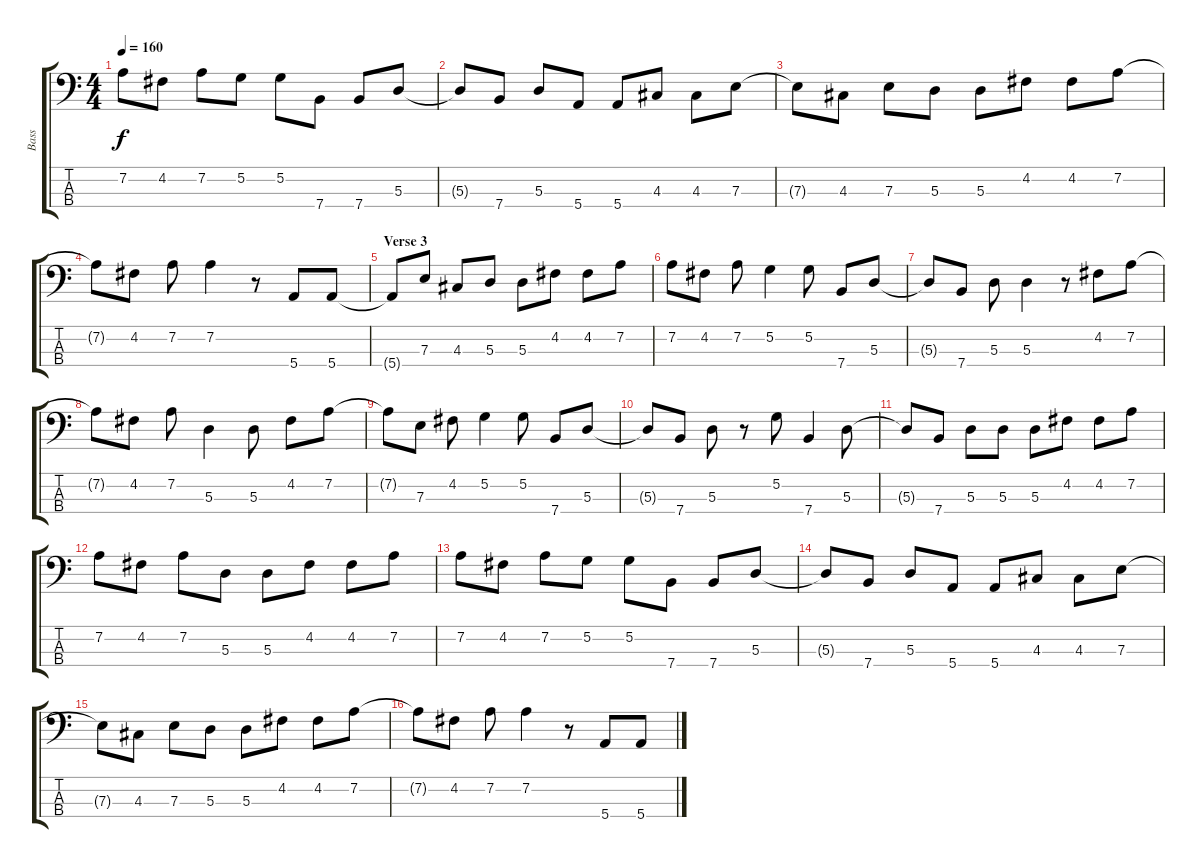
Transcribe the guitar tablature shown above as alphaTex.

\track ("Bass" "Bass") {instrument electricbasspick}
\staff {score tabs}
\tuning (G2 D2 A1 E1) {hide}
\ts (4 4)
\tempo 160
\clef f4
\ks c
7.2.8{dy f} 4.2.8 7.2.8 5.2.8 5.2.8 7.4.8 7.4.8 5.3.8 |
5.3{t}.8 7.4.8 5.3.8 5.4.8 5.4.8 4.3.8 4.3.8 7.3.8 |
7.3{t}.8 4.3.8 7.3.8 5.3.8 5.3.8 4.2.8 4.2.8 7.2.8 |
7.2{t}.8 4.2.8 7.2.8 7.2.4 r.8 5.4.8 5.4.8 |
\section ("" "Verse 3")
5.4{t}.8 7.3.8 4.3.8 5.3.8 5.3.8 4.2.8 4.2.8 7.2.8 |
7.2.8 4.2.8 7.2.8 5.2.4 5.2.8 7.4.8 5.3.8 |
5.3{t}.8 7.4.8 5.3.8 5.3.4 r.8 4.2.8 7.2.8 |
7.2{t}.8 4.2.8 7.2.8 5.3.4 5.3.8 4.2.8 7.2.8 |
7.2{t}.8 7.3.8 4.2.8 5.2.4 5.2.8 7.4.8 5.3.8 |
5.3{t}.8 7.4.8 5.3.8 r.8 5.2.8 7.4.4 5.3.8 |
5.3{t}.8 7.4.8 5.3.8 5.3.8 5.3.8 4.2.8 4.2.8 7.2.8 |
7.2.8 4.2.8 7.2.8 5.3.8 5.3.8 4.2.8 4.2.8 7.2.8 |
7.2.8 4.2.8 7.2.8 5.2.8 5.2.8 7.4.8 7.4.8 5.3.8 |
5.3{t}.8 7.4.8 5.3.8 5.4.8 5.4.8 4.3.8 4.3.8 7.3.8 |
7.3{t}.8 4.3.8 7.3.8 5.3.8 5.3.8 4.2.8 4.2.8 7.2.8 |
7.2{t}.8 4.2.8 7.2.8 7.2.4 r.8 5.4.8 5.4.8
